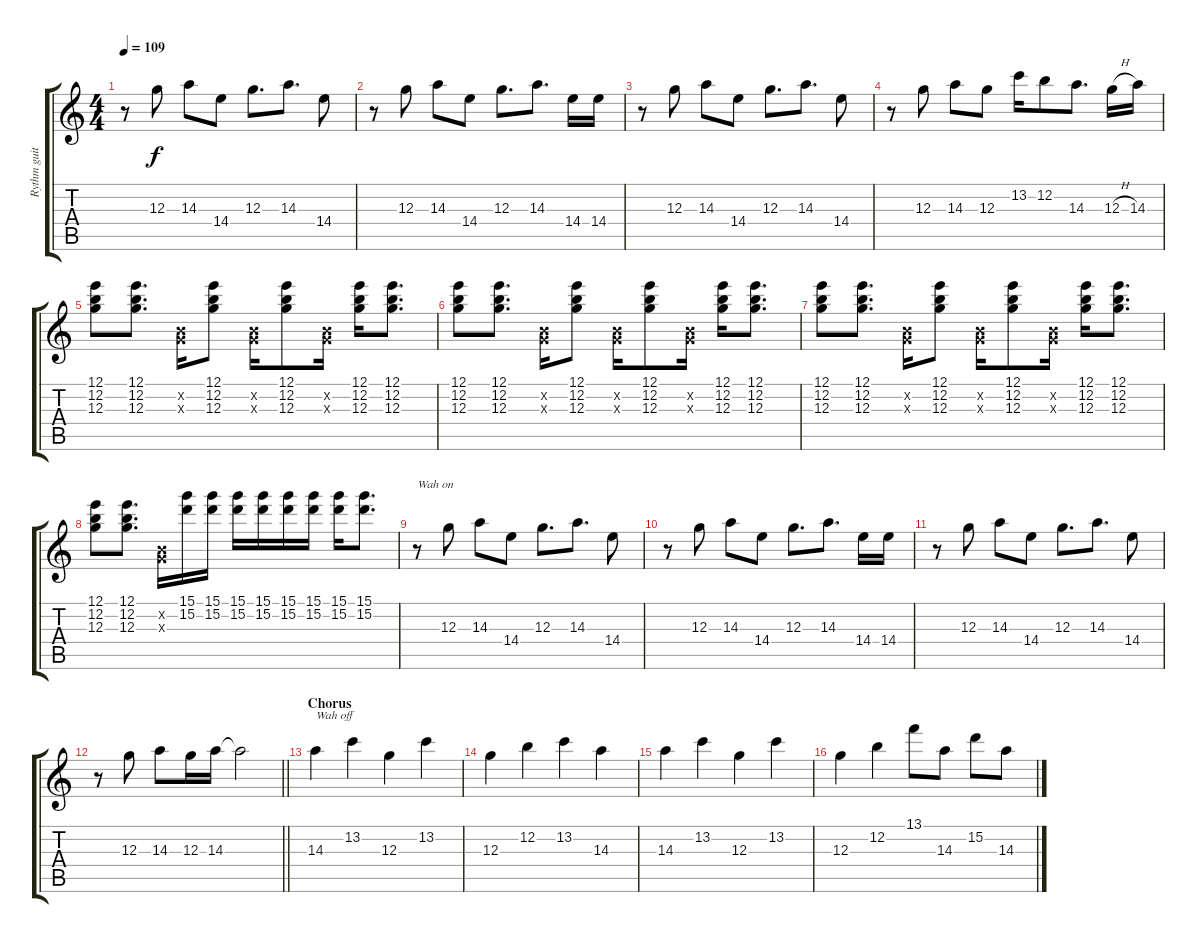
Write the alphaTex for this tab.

\track ("Rythm guitar" "Rythm guit") {instrument overdrivenguitar}
\staff {score tabs}
\tuning (E4 B3 G3 D3 A2 E2) {hide}
\ts (4 4)
\tempo 109
\clef g2
\ks c
r.8{dy f} 12.3.8 14.3.8 14.4.8 12.3.8{d} 14.3.8{d} 14.4.8 |
r.8 12.3.8 14.3.8 14.4.8 12.3.8{d} 14.3.8{d} 14.4.16 14.4.16 |
r.8 12.3.8 14.3.8 14.4.8 12.3.8{d} 14.3.8{d} 14.4.8 |
r.8 12.3.8 14.3.8 12.3.8 13.2.16 12.2.8 14.3.8{d} 12.3{h}.16 14.3.16 |
(12.1 12.2 12.3).8 (12.1 12.2 12.3).8{d} (0.2{x} 0.3{x}).16 (12.1 12.2 12.3).8 (0.2{x} 0.3{x}).16 (12.1 12.2 12.3).8 (0.2{x} 0.3{x}).16 (12.1 12.2 12.3).16 (12.1 12.2 12.3).8{d} |
(12.1 12.2 12.3).8 (12.1 12.2 12.3).8{d} (0.2{x} 0.3{x}).16 (12.1 12.2 12.3).8 (0.2{x} 0.3{x}).16 (12.1 12.2 12.3).8 (0.2{x} 0.3{x}).16 (12.1 12.2 12.3).16 (12.1 12.2 12.3).8{d} |
(12.1 12.2 12.3).8 (12.1 12.2 12.3).8{d} (0.2{x} 0.3{x}).16 (12.1 12.2 12.3).8 (0.2{x} 0.3{x}).16 (12.1 12.2 12.3).8 (0.2{x} 0.3{x}).16 (12.1 12.2 12.3).16 (12.1 12.2 12.3).8{d} |
(12.1 12.2 12.3).8 (12.1 12.2 12.3).8{d} (0.2{x} 0.3{x}).16 (15.1 15.2).16 (15.1 15.2).16 (15.1 15.2).16 (15.1 15.2).16 (15.1 15.2).16 (15.1 15.2).16 (15.1 15.2).16 (15.1 15.2).8{d} |
r.8{txt "Wah on" instrument overdrivenguitar} 12.3.8 14.3.8 14.4.8 12.3.8{d} 14.3.8{d} 14.4.8 |
r.8 12.3.8 14.3.8 14.4.8 12.3.8{d} 14.3.8{d} 14.4.16 14.4.16 |
r.8 12.3.8 14.3.8 14.4.8 12.3.8{d} 14.3.8{d} 14.4.8 |
\barLineRight lightlight
r.8 12.3.8 14.3.8 12.3.16 14.3.16 14.3{t}.2 |
\section ("" "Chorus")
14.3.4{txt "Wah off" instrument overdrivenguitar} 13.2.4 12.3.4 13.2.4 |
12.3.4 12.2.4 13.2.4 14.3.4 |
14.3.4 13.2.4 12.3.4 13.2.4 |
12.3.4 12.2.4 13.1.8 14.3.8 15.2.8 14.3.8
